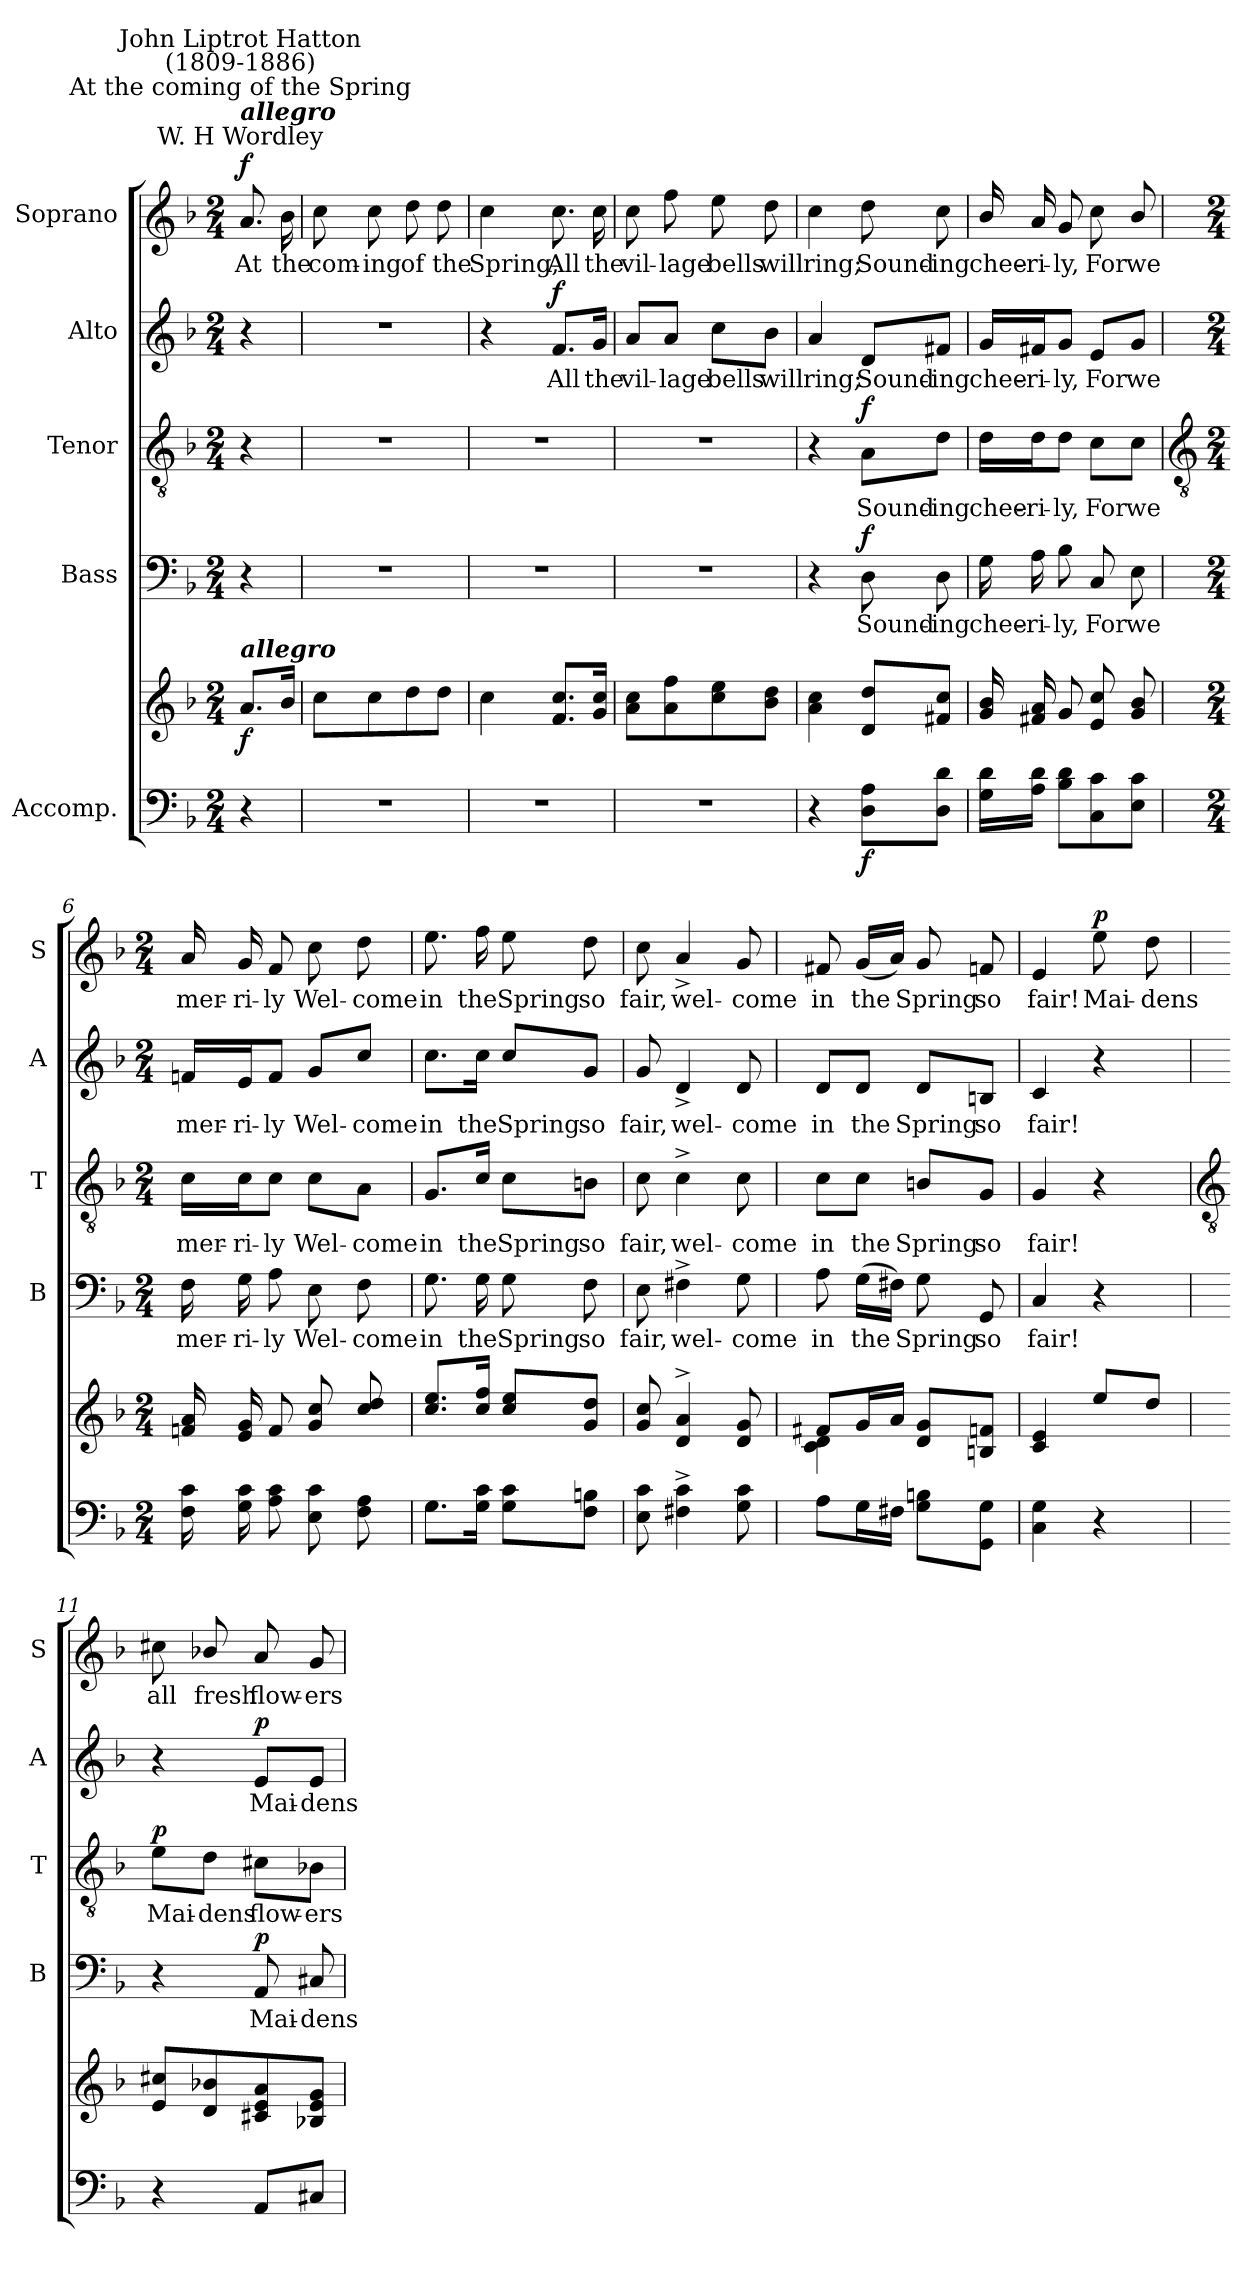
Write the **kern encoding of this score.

**kern	**kern	**dynam	**kern	**text	**dynam	**kern	**text	**dynam	**kern	**text	**dynam	**kern	**text	**dynam
*part5	*part5	*part5	*part4	*part4	*part4	*part3	*part3	*part3	*part2	*part2	*part2	*part1	*part1	*part1
*staff6	*staff5	*staff5/6	*staff4	*staff4	*staff4	*staff3	*staff3	*staff3	*staff2	*staff2	*staff2	*staff1	*staff1	*staff1
*I"Accomp.	*	*	*I"Bass	*	*	*I"Tenor	*	*	*I"Alto	*	*	*I"Soprano	*	*
*	*	*	*I'B	*	*	*I'T	*	*	*I'A	*	*	*I'S	*	*
*clefF4	*clefG2	*	*clefF4	*	*	*clefGv2	*	*	*clefG2	*	*	*clefG2	*	*
*k[b-]	*k[b-]	*	*k[b-]	*	*	*k[b-]	*	*	*k[b-]	*	*	*k[b-]	*	*
*F:	*F:	*	*F:	*	*	*F:	*	*	*F:	*	*	*F:	*	*
*M2/4	*M2/4	*	*M2/4	*	*	*M2/4	*	*	*M2/4	*	*	*M2/4	*	*
*MM84	*MM84	*	*MM84	*	*	*MM84	*	*	*MM84	*	*	*MM84	*	*
=	=	=	=	=	=	=	=	=	=	=	=	=	=	=
!	!	!	!	!	!	!	!	!	!	!	!	!LO:TX:a:cj:t=W. H Wordley	!	!
!	!	!	!	!	!	!	!	!	!	!	!	!LO:TX:a:Bi:t=allegro	!	!
!	!	!	!	!	!	!	!	!	!	!	!	!LO:TX:a:cj:t=At the coming of the Spring	!	!
!	!	!	!	!	!	!	!	!	!	!	!	!LO:TX:a:cj:t=John Liptrot Hatton\n(1809-1886)	!	!
!	!LO:TX:a:Bi:t=allegro	!	!	!	!	!	!	!	!	!	!	!	!	!
!	!	!LO:DY:b	!	!	!	!	!	!	!	!	!	!	!LO:LY:b	!LO:DY:b
4r	8.aL	f	4r	.	.	4r	.	.	4r	.	.	8.a	At	f
!	!	!	!	!	!	!	!	!	!	!	!	!	!LO:LY:b	!
.	16b-J	.	.	.	.	.	.	.	.	.	.	16b-	the	.
=1	=1	=1	=1	=1	=1	=1	=1	=1	=1	=1	=1	=1	=1	=1
!LO:N:vis=1	!	!	!LO:N:vis=1	!	!	!LO:N:vis=1	!	!	!LO:N:vis=1	!	!	!	!LO:LY:b	!
2r	8ccL	.	2r	.	.	2r	.	.	2r	.	.	8cc	com-	.
!	!	!	!	!	!	!	!	!	!	!	!	!	!LO:LY:b	!
.	8cc	.	.	.	.	.	.	.	.	.	.	8cc	-ing	.
!	!	!	!	!	!	!	!	!	!	!	!	!	!LO:LY:b	!
.	8dd	.	.	.	.	.	.	.	.	.	.	8dd	of	.
!	!	!	!	!	!	!	!	!	!	!	!	!	!LO:LY:b	!
.	8ddJ	.	.	.	.	.	.	.	.	.	.	8dd	the	.
=2	=2	=2	=2	=2	=2	=2	=2	=2	=2	=2	=2	=2	=2	=2
!LO:N:vis=1	!	!	!LO:N:vis=1	!	!	!LO:N:vis=1	!	!	!	!	!	!	!LO:LY:b	!
2r	4cc	.	2r	.	.	2r	.	.	4r	.	.	4cc	Spring,	.
!	!	!	!	!	!	!	!	!	!	!LO:LY:b	!LO:DY:b	!	!LO:LY:b	!
.	8.f 8.ccL	.	.	.	.	.	.	.	8.f/L	All	f	8.cc	All	.
!	!	!	!	!	!	!	!	!	!	!LO:LY:b	!	!	!LO:LY:b	!
.	16g 16ccJ	.	.	.	.	.	.	.	16g/Jk	the	.	16cc	the	.
=3	=3	=3	=3	=3	=3	=3	=3	=3	=3	=3	=3	=3	=3	=3
!LO:N:vis=1	!	!	!LO:N:vis=1	!	!	!LO:N:vis=1	!	!	!	!LO:LY:b	!	!	!LO:LY:b	!
2r	8a 8ccL	.	2r	.	.	2r	.	.	8a/L	vil-	.	8cc	vil-	.
!	!	!	!	!	!	!	!	!	!	!LO:LY:b	!	!	!LO:LY:b	!
.	8a 8ff	.	.	.	.	.	.	.	8a/J	-lage	.	8ff	-lage	.
!	!	!	!	!	!	!	!	!	!	!LO:LY:b	!	!	!LO:LY:b	!
.	8cc 8ee	.	.	.	.	.	.	.	8cc\L	bells	.	8ee	bells	.
!	!	!	!	!	!	!	!	!	!	!LO:LY:b	!	!	!LO:LY:b	!
.	8b- 8ddJ	.	.	.	.	.	.	.	8b-\J	will	.	8dd	will	.
=4	=4	=4	=4	=4	=4	=4	=4	=4	=4	=4	=4	=4	=4	=4
!	!	!	!	!	!	!	!	!	!	!LO:LY:b	!	!	!LO:LY:b	!
4r	4a 4cc	.	4r	.	.	4r	.	.	4a	ring;	.	4cc	ring;	.
!	!	!LO:DY:b=2	!	!LO:LY:b	!LO:DY:b	!	!LO:LY:b	!LO:DY:b	!	!LO:LY:b	!	!	!LO:LY:b	!
8D 8AL	8d 8ddL	f	8D	Sound-	f	8A\L	Sound-	f	8d/L	Sound-	.	8dd	Sound-	.
!	!	!	!	!LO:LY:b	!	!	!LO:LY:b	!	!	!LO:LY:b	!	!	!LO:LY:b	!
8D 8dJ	8f#X 8ccJ	.	8D	-ing	.	8d\J	-ing	.	8f#X/J	-ing	.	8cc	-ing	.
=5	=5	=5	=5	=5	=5	=5	=5	=5	=5	=5	=5	=5	=5	=5
!	!	!	!	!LO:LY:b	!	!	!LO:LY:b	!	!	!LO:LY:b	!	!	!LO:LY:b	!
16G 16dLL	16g/ 16b-/LL	.	16G	chee-	.	16d\LL	chee-	.	16g/LL	chee-	.	16b-/	chee-	.
!	!	!	!	!LO:LY:b	!	!	!LO:LY:b	!	!	!LO:LY:b	!	!	!LO:LY:b	!
16A 16dJJ	16f#X 16a	.	16A	-ri-	.	16d\J	-ri-	.	16f#X/J	-ri-	.	16a	-ri-	.
!	!	!	!	!LO:LY:b	!	!	!LO:LY:b	!	!	!LO:LY:b	!	!	!LO:LY:b	!
8B- 8dL	8gJ	.	8B-	-ly,	.	8d\J	-ly,	.	8g/J	-ly,	.	8g	-ly,	.
!	!	!	!	!LO:LY:b	!	!	!LO:LY:b	!	!	!LO:LY:b	!	!	!LO:LY:b	!
8C 8c	8e 8ccL	.	8C	For	.	8c\L	For	.	8e/L	For	.	8cc	For	.
!	!	!	!	!LO:LY:b	!	!	!LO:LY:b	!	!	!LO:LY:b	!	!	!LO:LY:b	!
8E 8cJ	8g/ 8b-/J	.	8E	we	.	8c\J	we	.	8g/J	we	.	8b-/	we	.
!!LO:LB:g=z
=6	=6	=6	=6	=6	=6	=6	=6	=6	=6	=6	=6	=6	=6	=6
*	*	*	*	*	*	*clefGv2	*	*	*	*	*	*	*	*
*M2/4	*M2/4	*	*M2/4	*	*	*M2/4	*	*	*M2/4	*	*	*M2/4	*	*
*	*^	*	*	*	*	*	*	*	*	*	*	*	*	*
!	!	!LO:N:vis=1	!	!	!LO:LY:b	!	!	!LO:LY:b	!	!	!LO:LY:b	!	!	!LO:LY:b	!
16F 16cLL	16fn 16aLL	2ryy	.	16F	mer-	.	16c\LL	mer-	.	16fn/LL	mer-	.	16a	mer-	.
!	!	!	!	!	!LO:LY:b	!	!	!LO:LY:b	!	!	!LO:LY:b	!	!	!LO:LY:b	!
16G 16c	16e 16g	.	.	16G	-ri-	.	16c\J	-ri-	.	16e/J	-ri-	.	16g	-ri-	.
!	!	!	!	!	!LO:LY:b	!	!	!LO:LY:b	!	!	!LO:LY:b	!	!	!LO:LY:b	!
8A 8cJ	8fJ	.	.	8A	-ly	.	8c\J	-ly	.	8f/J	-ly	.	8f	-ly	.
!	!	!	!	!	!LO:LY:b	!	!	!LO:LY:b	!	!	!LO:LY:b	!	!	!LO:LY:b	!
8E 8cL	8g 8ccL	.	.	8E	Wel-	.	8c\L	Wel-	.	8g/L	Wel-	.	8cc	Wel-	.
!	!	!	!	!	!LO:LY:b	!	!	!LO:LY:b	!	!	!LO:LY:b	!	!	!LO:LY:b	!
8F 8AJ	8cc 8ddJ	.	.	8F	-come	.	8A\J	-come	.	8cc/J	-come	.	8dd	-come	.
=7	=7	=7	=7	=7	=7	=7	=7	=7	=7	=7	=7	=7	=7	=7	=7
!	!	!LO:N:vis=1	!	!	!LO:LY:b	!	!	!LO:LY:b	!	!	!LO:LY:b	!	!	!LO:LY:b	!
8.GL	8.cc 8.eeL	2ryy	.	8.G	in	.	8.G/L	in	.	8.cc\L	in	.	8.ee	in	.
!	!	!	!	!	!LO:LY:b	!	!	!LO:LY:b	!	!	!LO:LY:b	!	!	!LO:LY:b	!
16G 16cJ	16cc 16ffJ	.	.	16G	the	.	16c/Jk	the	.	16cc\Jk	the	.	16ff	the	.
!	!	!	!	!	!LO:LY:b	!	!	!LO:LY:b	!	!	!LO:LY:b	!	!	!LO:LY:b	!
8G 8cL	8cc 8eeL	.	.	8G	Spring	.	8c\L	Spring	.	8cc/L	Spring	.	8ee	Spring	.
!	!	!	!	!	!LO:LY:b	!	!	!LO:LY:b	!	!	!LO:LY:b	!	!	!LO:LY:b	!
8F 8BnJ	8g 8ddJ	.	.	8F	so	.	8Bn\J	so	.	8g/J	so	.	8dd	so	.
=8	=8	=8	=8	=8	=8	=8	=8	=8	=8	=8	=8	=8	=8	=8	=8
!	!	!LO:N:vis=1	!	!	!LO:LY:b	!	!	!LO:LY:b	!	!	!LO:LY:b	!	!	!LO:LY:b	!
8E 8c	8g 8cc	2ryy	.	8E	fair,	.	8c	fair,	.	8g	fair,	.	8cc	fair,	.
!	!	!	!	!	!LO:LY:b	!	!	!LO:LY:b	!	!	!LO:LY:b	!	!	!LO:LY:b	!
4F#X^ 4c^	4d^ 4a^	.	.	4F#X^	wel-	.	4c^	wel-	.	4d^	wel-	.	4a^	wel-	.
!	!	!	!	!	!LO:LY:b	!	!	!LO:LY:b	!	!	!LO:LY:b	!	!	!LO:LY:b	!
8G 8c	8d 8g	.	.	8G	-come	.	8c	-come	.	8d	-come	.	8g	-come	.
=9	=9	=9	=9	=9	=9	=9	=9	=9	=9	=9	=9	=9	=9	=9	=9
!	!	!	!	!	!LO:LY:b	!	!	!LO:LY:b	!	!	!LO:LY:b	!	!	!LO:LY:b	!
8AL	8f#XL	4c\ 4d\	.	8A	in	.	8c\L	in	.	8d/L	in	.	8f#X	in	.
!	!	!	!	!	!LO:LY:b	!	!	!LO:LY:b	!	!	!LO:LY:b	!	!	!LO:LY:b	!
16GL	16gL	.	.	(>16GLL	the	.	8c\J	the	.	8d/J	the	.	(<16gLL	the	.
16F#XJJ	16aJJ	.	.	16F#XJJ)	.	.	.	.	.	.	.	.	16aJJ)	.	.
!	!	!	!	!	!LO:LY:b	!	!	!LO:LY:b	!	!	!LO:LY:b	!	!	!LO:LY:b	!
8G 8BnL	8d 8gL	4ryy	.	8G	Spring	.	8Bn/L	Spring	.	8d/L	Spring	.	8g	Spring	.
!	!	!	!	!	!LO:LY:b	!	!	!LO:LY:b	!	!	!LO:LY:b	!	!	!LO:LY:b	!
8GG 8GJ	8Bn 8fnJ	.	.	8GG	so	.	8G/J	so	.	8Bn/J	so	.	8fn	so	.
=10	=10	=10	=10	=10	=10	=10	=10	=10	=10	=10	=10	=10	=10	=10	=10
!	!	!LO:N:vis=1	!	!	!LO:LY:b	!	!	!LO:LY:b	!	!	!LO:LY:b	!	!	!LO:LY:b	!
4C 4G	4c 4e	2ryy	.	4C	fair!	.	4G	fair!	.	4c	fair!	.	4e	fair!	.
!	!	!	!	!	!	!	!	!	!	!	!	!	!	!LO:LY:b	!LO:DY:b
4r	8eeL	.	.	4r	.	.	4r	.	.	4r	.	.	8ee	Mai-	p
!	!	!	!	!	!	!	!	!	!	!	!	!	!	!LO:LY:b	!
.	8ddJ	.	.	.	.	.	.	.	.	.	.	.	8dd	-dens	.
!!LO:LB:g=z
=11	=11	=11	=11	=11	=11	=11	=11	=11	=11	=11	=11	=11	=11	=11	=11
*	*	*	*	*	*	*	*clefGv2	*	*	*	*	*	*	*	*
!	!	!LO:N:vis=1	!	!	!	!	!	!LO:LY:b	!LO:DY:b	!	!	!	!	!LO:LY:b	!
4r	8e 8cc#XL	2ryy	.	4r	.	.	8e\L	Mai-	p	4r	.	.	8cc#X	all	.
!	!	!	!	!	!	!	!	!LO:LY:b	!	!	!	!	!	!LO:LY:b	!
.	8d/ 8b-X/	.	.	.	.	.	8d\J	-dens	.	.	.	.	8b-X/	fresh	.
!	!	!	!	!	!LO:LY:b	!LO:DY:b	!	!LO:LY:b	!	!	!LO:LY:b	!LO:DY:b	!	!LO:LY:b	!
8AAL	8c#X 8e 8a	.	.	8AA	Mai-	p	8c#X\L	flow-	.	8e/L	Mai-	p	8a	flow-	.
!	!	!	!	!	!LO:LY:b	!	!	!LO:LY:b	!	!	!LO:LY:b	!	!	!LO:LY:b	!
8C#XJ	8B-X 8e 8gJ	.	.	8C#X	-dens	.	8B-X\J	-ers	.	8e/J	-dens	.	8g	-ers	.
*	*v	*v	*	*	*	*	*	*	*	*	*	*	*	*	*
=	=	=	=	=	=	=	=	=	=	=	=	=	=	=
*-	*-	*-	*-	*-	*-	*-	*-	*-	*-	*-	*-	*-	*-	*-
